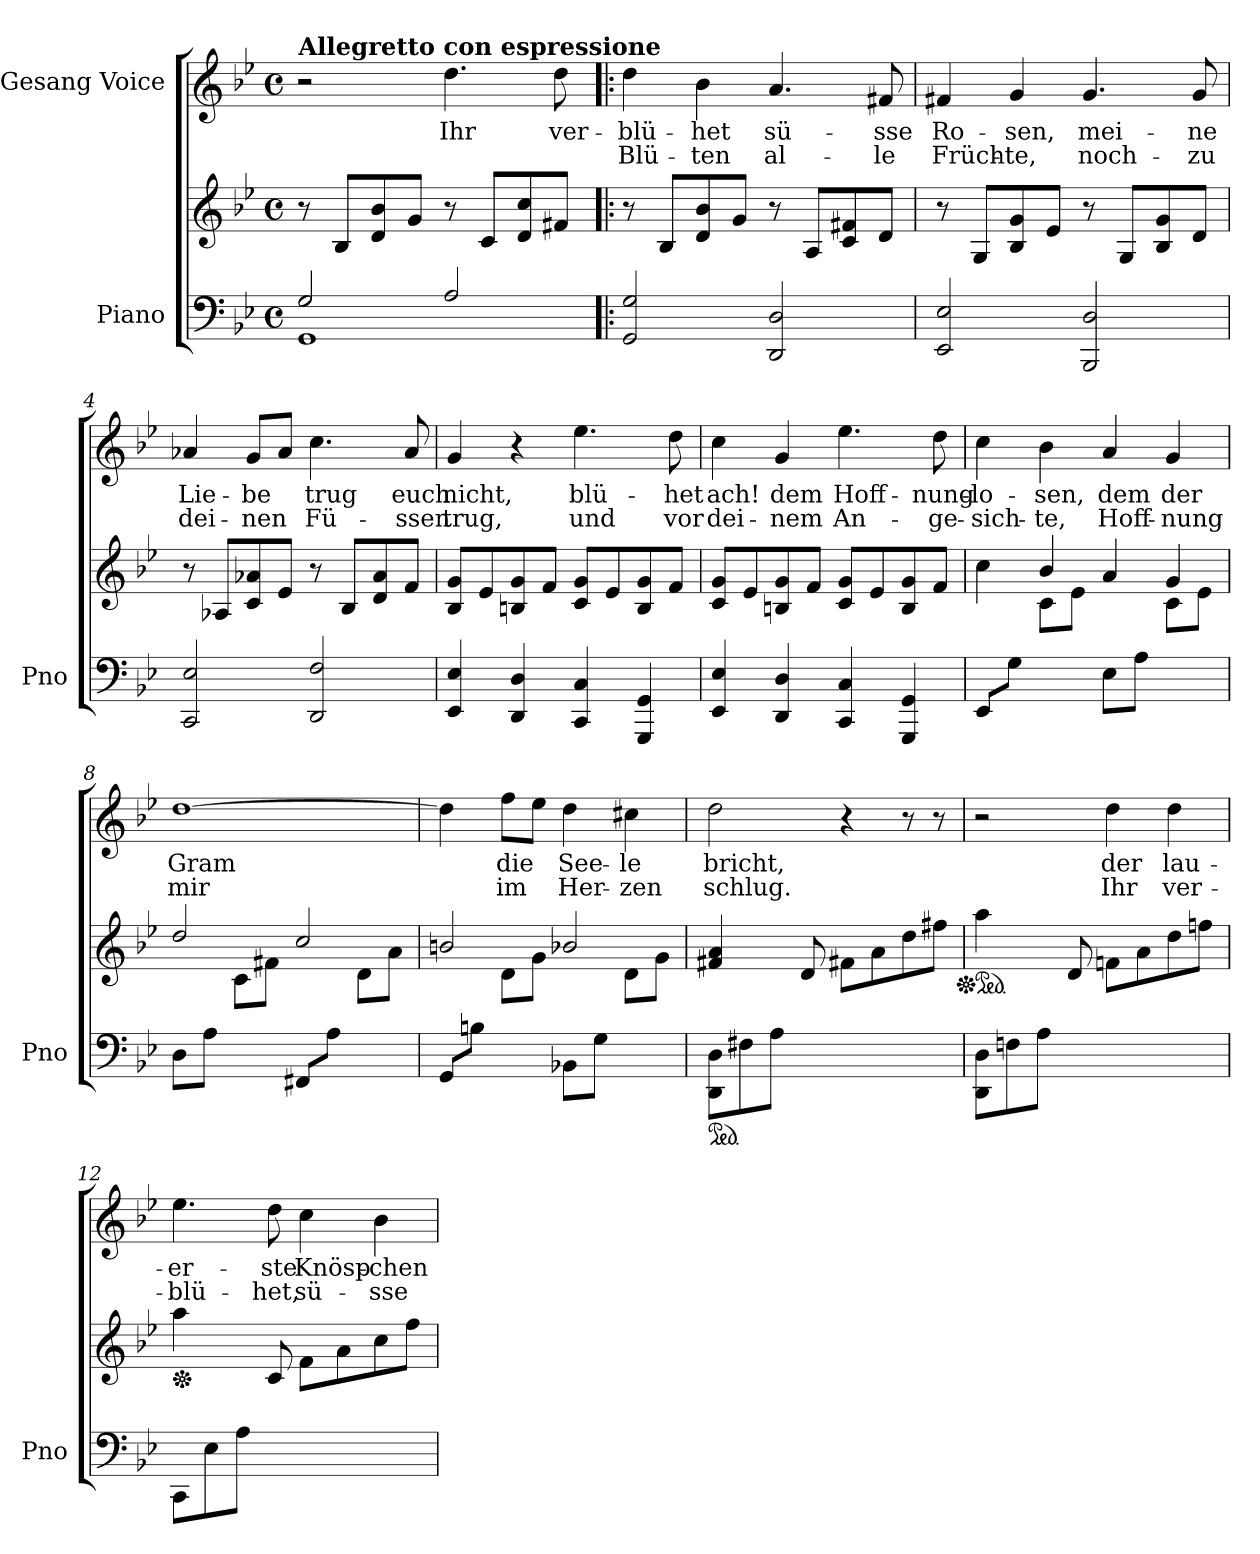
**kern	**kern	**kern	**text	**text
*part2	*part2	*part1	*part1	*part1
*staff3	*staff2	*staff1	*staff1	*staff1
*I"Piano	*	*I"Gesang Voice	*	*
*I'Pno	*	*	*	*
*clefF4	*clefG2	*clefG2	*	*
*k[b-e-]	*k[b-e-]	*k[b-e-]	*	*
*M4/4	*M4/4	*M4/4	*	*
*met(c)	*met(c)	*met(c)	*	*
=1	=1	=1	=1	=1
*^	*	*	*	*
!	!	!	!LO:TX:a:B:t=Allegretto con espressione	!	!
2G/	1GG	8r	2r	.	.
.	.	8B-/L	.	.	.
.	.	8d/ 8b-/	.	.	.
.	.	8g/J	.	.	.
!	!	!	!	!LO:LY:b	!
2A/	.	8r	4.dd\	Ihr	.
.	.	8c/L	.	.	.
.	.	8d/ 8cc/	.	.	.
!	!	!	!	!LO:LY:b	!
.	.	8f#X/J	8dd\	ver-	.
*v	*v	*	*	*	*
=2!|:	=2!|:	=2!|:	=2!|:	=2!|:
!	!	!	!LO:LY:b	!LO:LY:b
2GG/ 2G/	8r	4dd\	-blü-	Blü-
.	8B-/L	.	.	.
!	!	!	!LO:LY:b	!LO:LY:b
.	8d/ 8b-/	4b-\	-het	-ten
.	8g/J	.	.	.
!	!	!	!LO:LY:b	!LO:LY:b
2DD/ 2D/	8r	4.a/	sü-	al-
.	8A/L	.	.	.
.	8c/ 8f#X/	.	.	.
!	!	!	!LO:LY:b	!LO:LY:b
.	8d/J	8f#X/	-sse	-le
=3	=3	=3	=3	=3
!	!	!	!LO:LY:b	!LO:LY:b
2EE-/ 2E-/	8r	4f#X/	Ro-	Früch-
.	8G/L	.	.	.
!	!	!	!LO:LY:b	!LO:LY:b
.	8B-/ 8g/	4g/	-sen,	-te,
.	8e-/J	.	.	.
!	!	!	!LO:LY:b	!LO:LY:b
2BBB-/ 2D/	8r	4.g/	mei-	noch-
.	8G/L	.	.	.
.	8B-/ 8g/	.	.	.
!	!	!	!LO:LY:b	!LO:LY:b
.	8d/J	8g/	-ne	-zu
!!LO:LB:g=z
=4	=4	=4	=4	=4
!	!	!	!LO:LY:b	!LO:LY:b
2CC/ 2E-/	8r	4a-X/	Lie-	dei-
.	8A-X/L	.	.	.
!	!	!	!LO:LY:b	!LO:LY:b
.	8c/ 8a-X/	8g/L	-be	-nen
.	8e-/J	8a-/J	.	.
!	!	!	!LO:LY:b	!LO:LY:b
2DD/ 2F/	8r	4.cc\	trug	Fü-
.	8B-/L	.	.	.
.	8d/ 8a-/	.	.	.
!	!	!	!LO:LY:b	!LO:LY:b
.	8f/J	8a-/	euch	-ssen
=5	=5	=5	=5	=5
!	!	!	!LO:LY:b	!LO:LY:b
4EE-/ 4E-/	8B-/ 8g/L	4g/	nicht,	trug,
.	8e-/	.	.	.
4DD/ 4D/	8Bn/ 8g/	4r	.	.
.	8f/J	.	.	.
!	!	!	!LO:LY:b	!LO:LY:b
4CC/ 4C/	8c/ 8g/L	4.ee-\	blü-	und
.	8e-/	.	.	.
4GGG/ 4GG/	8B/ 8g/	.	.	.
!	!	!	!LO:LY:b	!LO:LY:b
.	8f/J	8dd\	-het	vor
!!LO:LB:g=z
=6	=6	=6	=6	=6
!	!	!	!LO:LY:b	!LO:LY:b
4EE-/ 4E-/	8c/ 8g/L	4cc\	ach!	dei-
.	8e-/	.	.	.
!	!	!	!LO:LY:b	!LO:LY:b
4DD/ 4D/	8Bn/ 8g/	4g/	dem	-nem
.	8f/J	.	.	.
!	!	!	!LO:LY:b	!LO:LY:b
4CC/ 4C/	8c/ 8g/L	4.ee-\	Hoff-	An-
.	8e-/	.	.	.
4GGG/ 4GG/	8B/ 8g/	.	.	.
!	!	!	!LO:LY:b	!LO:LY:b
.	8f/J	8dd\	-nung-	-ge-
=7	=7	=7	=7	=7
*	*^	*	*	*
!	!	!	!	!LO:LY:b	!LO:LY:b
8EE-/L	4cc\	4ryy	4cc\	-lo-	-sich-
8G\J	.	.	.	.	.
!	!	!	!	!LO:LY:b	!LO:LY:b
4ryy	4b-/	8c\L	4b-\	-sen,	-te,
.	.	8e-\J	.	.	.
!	!	!	!	!LO:LY:b	!LO:LY:b
8E-\L	4a/	4ryy	4a/	dem	Hoff-
8A\J	.	.	.	.	.
!	!	!	!	!LO:LY:b	!LO:LY:b
4ryy	4g/	8c\L	4g/	der	-nung
.	.	8e-\J	.	.	.
=8	=8	=8	=8	=8	=8
!	!	!	!	!LO:LY:b	!LO:LY:b
8D\L	2dd/	4ryy	[1dd	Gram	mir
8A\J	.	.	.	.	.
4ryy	.	8c\L	.	.	.
.	.	8f#X\J	.	.	.
8FF#X/L	2cc/	4ryy	.	.	.
8A\J	.	.	.	.	.
4ryy	.	8d\L	.	.	.
.	.	8a\J	.	.	.
=9	=9	=9	=9	=9	=9
8GG/L	2bn/	4ryy	4dd\]	.	.
8Bn\J	.	.	.	.	.
!	!	!	!	!LO:LY:b	!LO:LY:b
4ryy	.	8d\L	8ff\L	die	im
.	.	8g\J	8ee-\J	.	.
!	!	!	!	!LO:LY:b	!LO:LY:b
8BB-X\L	2b-X/	4ryy	4dd\	See-	Her-
8G\J	.	.	.	.	.
!	!	!	!	!LO:LY:b	!LO:LY:b
4ryy	.	8d\L	4cc#X\	-le	-zen
.	.	8g\J	.	.	.
!!LO:LB:g=z
=10	=10	=10	=10	=10	=10
*ped	*	*	*	*	*
!	!	!	!	!LO:LY:b	!LO:LY:b
8DD\ 8D\L	4f#X/ 4a/	4.ryy	2dd\	bricht,	schlug.
8F#X\	.	.	.	.	.
8A\J	4ryy	.	.	.	.
2ryy	.	8d/	.	.	.
.	2ryy	8f#X\L	4r	.	.
.	.	8a\	.	.	.
.	.	8dd\	8r	.	.
8ryy	.	8ff#X\J	8r	.	.
=11	=11	=11	=11	=11	=11
*	*Xped	*	*	*	*
*	*ped	*	*	*	*
8DD\ 8D\L	4aa\	4.ryy	2r	.	.
8Fn\	.	.	.	.	.
8A\J	4ryy	.	.	.	.
2ryy	.	8d/	.	.	.
!	!	!	!	!LO:LY:b	!LO:LY:b
.	2ryy	8fn\L	4dd\	der	Ihr
.	.	8a\	.	.	.
!	!	!	!	!LO:LY:b	!LO:LY:b
.	.	8dd\	4dd\	lau-	ver-
8ryy	.	8ffn\J	.	.	.
!!LO:PB:g=z
=12	=12	=12	=12	=12	=12
*	*Xped	*	*	*	*
!	!	!	!	!LO:LY:b	!LO:LY:b
8CC\L	4aa\	4.ryy	4.ee-\	-er-	-blü-
8E-\	.	.	.	.	.
8A\J	4ryy	.	.	.	.
!	!	!	!	!LO:LY:b	!LO:LY:b
2ryy	.	8c/	8dd\	-ste	-het,
!	!	!	!	!LO:LY:b	!LO:LY:b
.	2ryy	8f\L	4cc\	Knösp-	sü-
.	.	8a\	.	.	.
!	!	!	!	!LO:LY:b	!LO:LY:b
.	.	8cc\	4b-\	-chen	-sse
8ryy	.	8ff\J	.	.	.
*	*v	*v	*	*	*
=	=	=	=	=
*-	*-	*-	*-	*-
